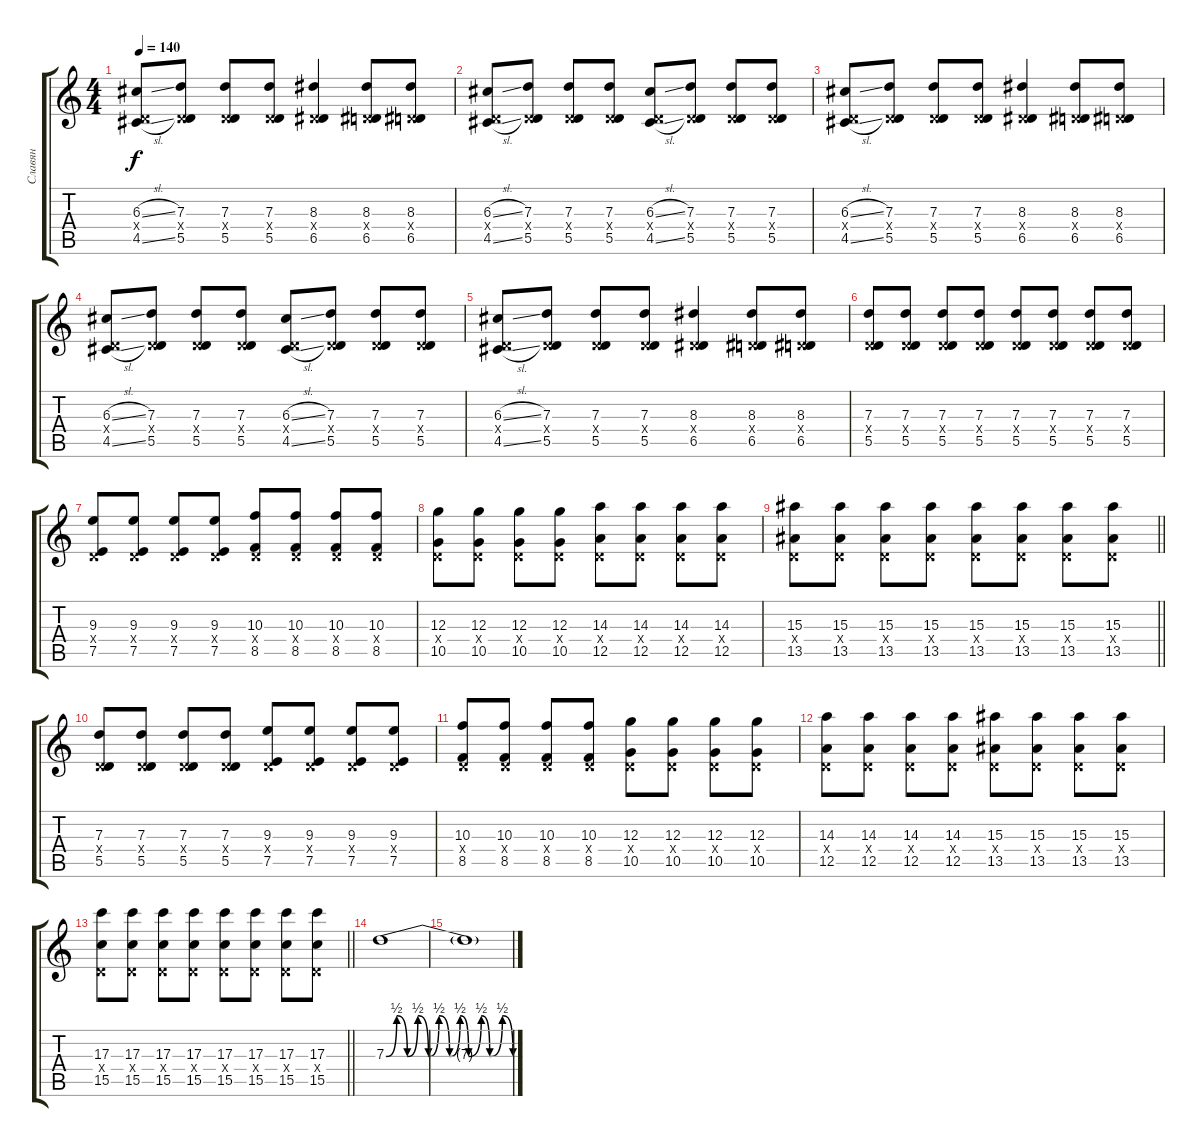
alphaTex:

\track ("Славян" "Славян") {instrument distortionguitar}
\staff {score tabs}
\tuning (E4 B3 G3 D3 A2 E2) {hide}
\ts (4 4)
\tempo 140
\clef g2
\ks c
(6.3{sl} 0.4{x} 4.5{sl}).8{dy f} (7.3 0.4{x} 5.5).8 (7.3 0.4{x} 5.5).8 (7.3 0.4{x} 5.5).8 (8.3 0.4{x} 6.5).4 (8.3 0.4{x} 6.5).8 (8.3 0.4{x} 6.5).8 |
(6.3{sl} 0.4{x} 4.5{sl}).8 (7.3 0.4{x} 5.5).8 (7.3 0.4{x} 5.5).8 (7.3 0.4{x} 5.5).8 (6.3{sl} 0.4{x} 4.5{sl}).8 (7.3 0.4{x} 5.5).8 (7.3 0.4{x} 5.5).8 (7.3 0.4{x} 5.5).8 |
(6.3{sl} 0.4{x} 4.5{sl}).8 (7.3 0.4{x} 5.5).8 (7.3 0.4{x} 5.5).8 (7.3 0.4{x} 5.5).8 (8.3 0.4{x} 6.5).4 (8.3 0.4{x} 6.5).8 (8.3 0.4{x} 6.5).8 |
(6.3{sl} 0.4{x} 4.5{sl}).8 (7.3 0.4{x} 5.5).8 (7.3 0.4{x} 5.5).8 (7.3 0.4{x} 5.5).8 (6.3{sl} 0.4{x} 4.5{sl}).8 (7.3 0.4{x} 5.5).8 (7.3 0.4{x} 5.5).8 (7.3 0.4{x} 5.5).8 |
(6.3{sl} 0.4{x} 4.5{sl}).8 (7.3 0.4{x} 5.5).8 (7.3 0.4{x} 5.5).8 (7.3 0.4{x} 5.5).8 (8.3 0.4{x} 6.5).4 (8.3 0.4{x} 6.5).8 (8.3 0.4{x} 6.5).8 |
(7.3 0.4{x} 5.5).8 (7.3 0.4{x} 5.5).8 (7.3 0.4{x} 5.5).8 (7.3 0.4{x} 5.5).8 (7.3 0.4{x} 5.5).8 (7.3 0.4{x} 5.5).8 (7.3 0.4{x} 5.5).8 (7.3 0.4{x} 5.5).8 |
(9.3 0.4{x} 7.5).8 (9.3 0.4{x} 7.5).8 (9.3 0.4{x} 7.5).8 (9.3 0.4{x} 7.5).8 (10.3 0.4{x} 8.5).8 (10.3 0.4{x} 8.5).8 (10.3 0.4{x} 8.5).8 (10.3 0.4{x} 8.5).8 |
(12.3 0.4{x} 10.5).8 (12.3 0.4{x} 10.5).8 (12.3 0.4{x} 10.5).8 (12.3 0.4{x} 10.5).8 (14.3 0.4{x} 12.5).8 (14.3 0.4{x} 12.5).8 (14.3 0.4{x} 12.5).8 (14.3 0.4{x} 12.5).8 |
\barLineRight lightlight
(15.3 0.4{x} 13.5).8 (15.3 0.4{x} 13.5).8 (15.3 0.4{x} 13.5).8 (15.3 0.4{x} 13.5).8 (15.3 0.4{x} 13.5).8 (15.3 0.4{x} 13.5).8 (15.3 0.4{x} 13.5).8 (15.3 0.4{x} 13.5).8 |
(7.3 0.4{x} 5.5).8 (7.3 0.4{x} 5.5).8 (7.3 0.4{x} 5.5).8 (7.3 0.4{x} 5.5).8 (9.3 0.4{x} 7.5).8 (9.3 0.4{x} 7.5).8 (9.3 0.4{x} 7.5).8 (9.3 0.4{x} 7.5).8 |
(10.3 0.4{x} 8.5).8 (10.3 0.4{x} 8.5).8 (10.3 0.4{x} 8.5).8 (10.3 0.4{x} 8.5).8 (12.3 0.4{x} 10.5).8 (12.3 0.4{x} 10.5).8 (12.3 0.4{x} 10.5).8 (12.3 0.4{x} 10.5).8 |
(14.3 0.4{x} 12.5).8 (14.3 0.4{x} 12.5).8 (14.3 0.4{x} 12.5).8 (14.3 0.4{x} 12.5).8 (15.3 0.4{x} 13.5).8 (15.3 0.4{x} 13.5).8 (15.3 0.4{x} 13.5).8 (15.3 0.4{x} 13.5).8 |
\barLineRight lightlight
(17.3 0.4{x} 15.5).8 (17.3 0.4{x} 15.5).8 (17.3 0.4{x} 15.5).8 (17.3 0.4{x} 15.5).8 (17.3 0.4{x} 15.5).8 (17.3 0.4{x} 15.5).8 (17.3 0.4{x} 15.5).8 (17.3 0.4{x} 15.5).8 |
7.3{be (custom 0 0 5 2 10 0 15 2 20 0 25 2 30 0 35 2 39 0 45 2 49 0 55 2 60 0)}.1{volume 0} |
7.3{t}.1
